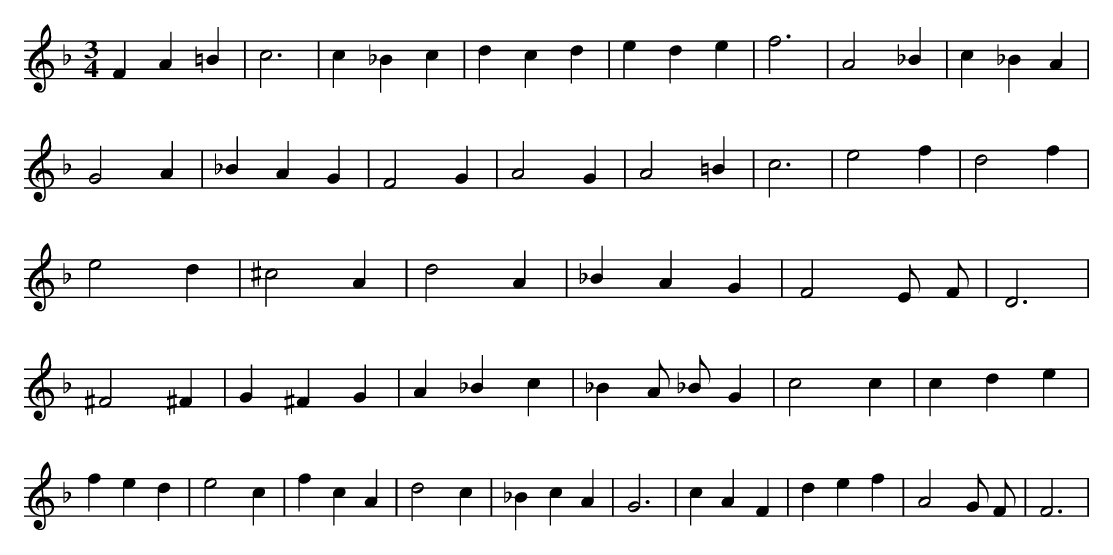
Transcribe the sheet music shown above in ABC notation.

X:1
M:3/4
L:1/8
K:F
F2 A2 =B2 | c6 | c2 _B2 c2 | d2 c2 d2 | e2 d2 e2 | f6 | A4 _B2 | c2 _B2 A2 | G4 A2 | _B2 A2 G2 | F4 G2 | A4 G2 | A4 =B2 | c6 | e4 f2 | d4 f2 | e4 d2 | ^c4 A2 | d4 A2 | _B2 A2 G2 | F4 E F | D6 | ^F4 ^F2 | G2 ^F2 G2 | A2 _B2 c2 | _B2 A _B G2 | c4 c2 | c2 d2 e2 | f2 e2 d2 | e4 c2 | f2 c2 A2 | d4 c2 | _B2 c2 A2 | G6 | c2 A2 F2 | d2 e2 f2 | A4 G F | F6 |
